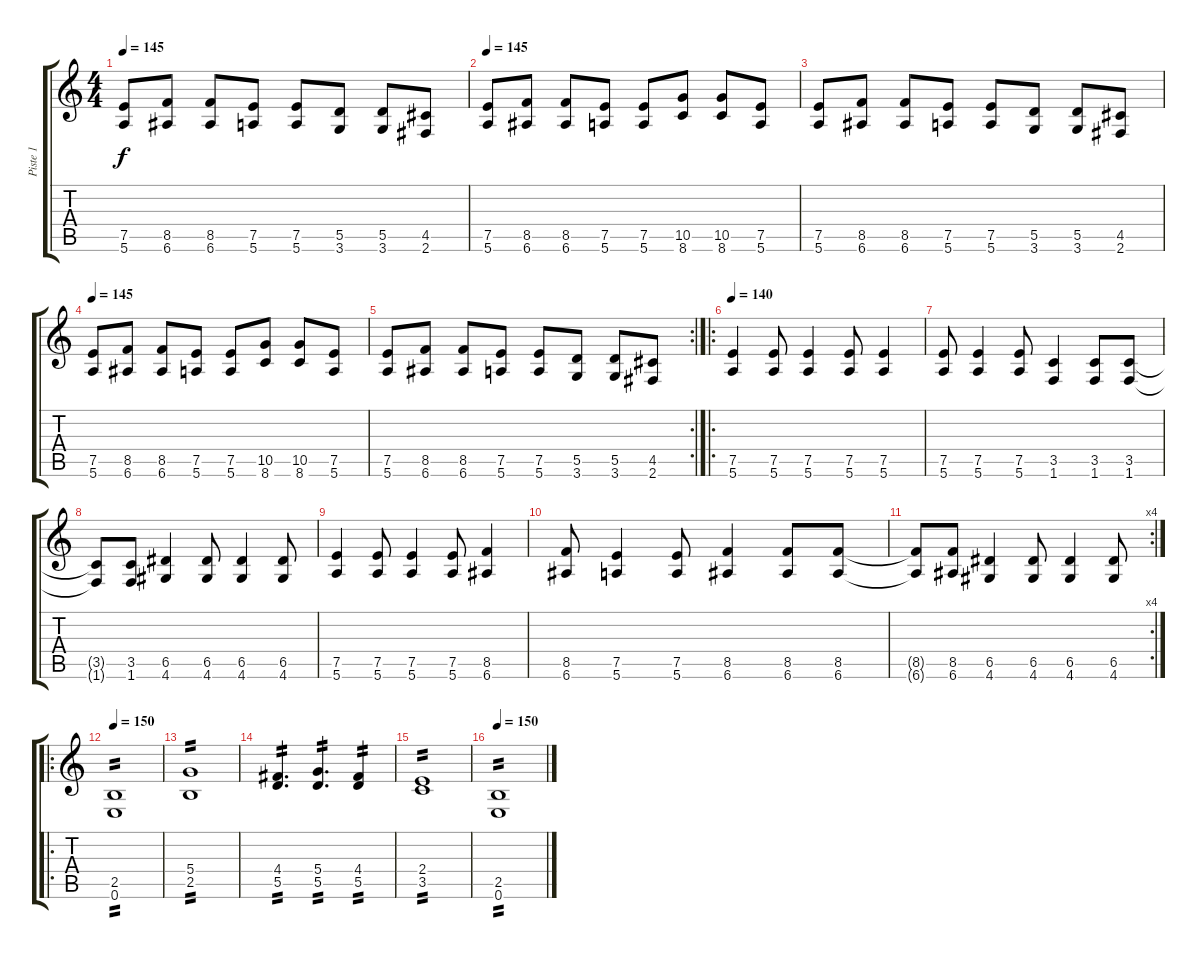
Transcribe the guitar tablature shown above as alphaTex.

\track ("Piste 1" "Piste 1") {instrument overdrivenguitar}
\staff {score tabs}
\tuning (E4 B3 G3 D3 A2 E2) {hide}
\ts (4 4)
\tempo 145
\clef g2
\ks c
(7.5 5.6).8{dy f} (8.5 6.6).8 (8.5 6.6).8 (7.5 5.6).8 (7.5 5.6).8 (5.5 3.6).8 (5.5 3.6).8 (4.5 2.6).8 |
\tempo 145
(7.5 5.6).8 (8.5 6.6).8 (8.5 6.6).8 (7.5 5.6).8 (7.5 5.6).8 (10.5 8.6).8 (10.5 8.6).8 (7.5 5.6).8 |
(7.5 5.6).8 (8.5 6.6).8 (8.5 6.6).8 (7.5 5.6).8 (7.5 5.6).8 (5.5 3.6).8 (5.5 3.6).8 (4.5 2.6).8 |
\tempo 145
(7.5 5.6).8 (8.5 6.6).8 (8.5 6.6).8 (7.5 5.6).8 (7.5 5.6).8 (10.5 8.6).8 (10.5 8.6).8 (7.5 5.6).8 |
\rc 2
(7.5 5.6).8 (8.5 6.6).8 (8.5 6.6).8 (7.5 5.6).8 (7.5 5.6).8 (5.5 3.6).8 (5.5 3.6).8 (4.5 2.6).8 |
\ro
\tempo 140
(7.5 5.6).4 (7.5 5.6).8 (7.5 5.6).4 (7.5 5.6).8 (7.5 5.6).4 |
(7.5 5.6).8 (7.5 5.6).4 (7.5 5.6).8 (3.5 1.6).4 (3.5 1.6).8 (3.5 1.6).8 |
(3.5{t} 1.6{t}).8 (3.5 1.6).8 (6.5 4.6).4 (6.5 4.6).8 (6.5 4.6).4 (6.5 4.6).8 |
(7.5 5.6).4 (7.5 5.6).8 (7.5 5.6).4 (7.5 5.6).8 (8.5 6.6).4 |
(8.5 6.6).8 (7.5 5.6).4 (7.5 5.6).8 (8.5 6.6).4 (8.5 6.6).8 (8.5 6.6).8 |
\rc 4
(8.5{t} 6.6{t}).8 (8.5 6.6).8 (6.5 4.6).4 (6.5 4.6).8 (6.5 4.6).4 (6.5 4.6).8 |
\ro
\tempo 150
(2.5 0.6).1{tp 2} |
(5.4 2.5).1{tp 2} |
(4.4 5.5).4{d tp 2} (5.4 5.5).4{d tp 2} (4.4 5.5).4{tp 2} |
(2.4 3.5).1{tp 2} |
\tempo 150
(2.5 0.6).1{tp 2}
